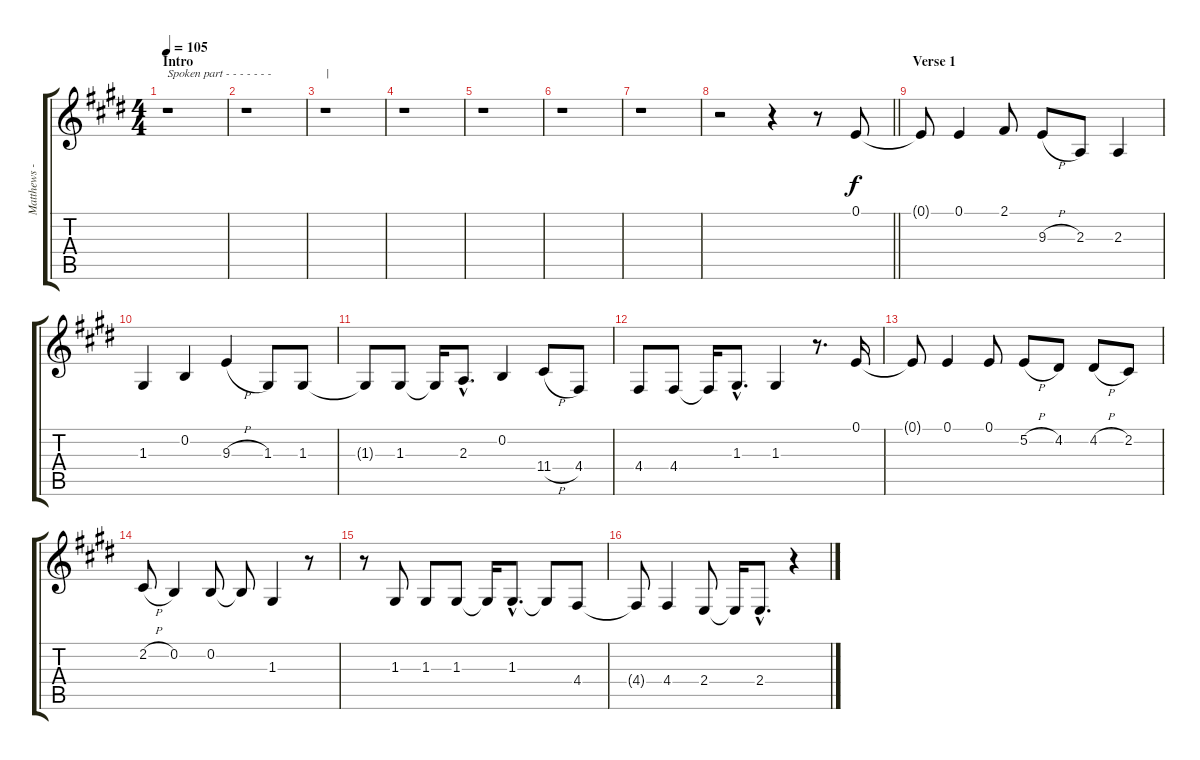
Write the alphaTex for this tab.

\track ("Matthews - Vocals" "Matthews -") {instrument lead2sawtooth}
\staff {score tabs}
\tuning (E4 B3 G3 D3 A2 E2) {hide}
\ts (4 4)
\section ("" "Intro")
\tempo 105
\clef g2
\ks c#minor
r.1{txt "Spoken part - - - - - - -" dy f instrument lead2sawtooth} |
r.1 |
r.1{txt "|"} |
r.1 |
r.1 |
r.1 |
r.1 |
\barLineRight lightlight
r.2 r.4 r.8 0.1.8 |
\section ("" "Verse 1")
0.1{t}.8 0.1.4 2.1.8 9.3{h}.8 2.3.8 2.3.4 |
1.3.4 0.2.4 9.3{h}.4 1.3.8 1.3.8 |
1.3{t}.8 1.3.8 1.3{t}.16 2.3{hac}.8{d} 0.2.4 11.4{h}.8 4.4.8 |
4.4.8 4.4.8 4.4{t}.16 1.3{hac}.8{d} 1.3.4 r.8{d} 0.1.16 |
0.1{t}.8 0.1.4 0.1.8 5.2{h}.8 4.2.8 4.2{h}.8 2.2.8 |
2.2{h}.8 0.2.4 0.2.8 0.2{t}.8 1.3.4 r.8 |
r.8 1.3.8 1.3.8 1.3.8 1.3{t}.16 1.3{hac}.8{d} 1.3{t}.8 4.4.8 |
4.4{t}.8 4.4.4 2.4.8 2.4{t}.16 2.4{hac}.8{d} r.4
